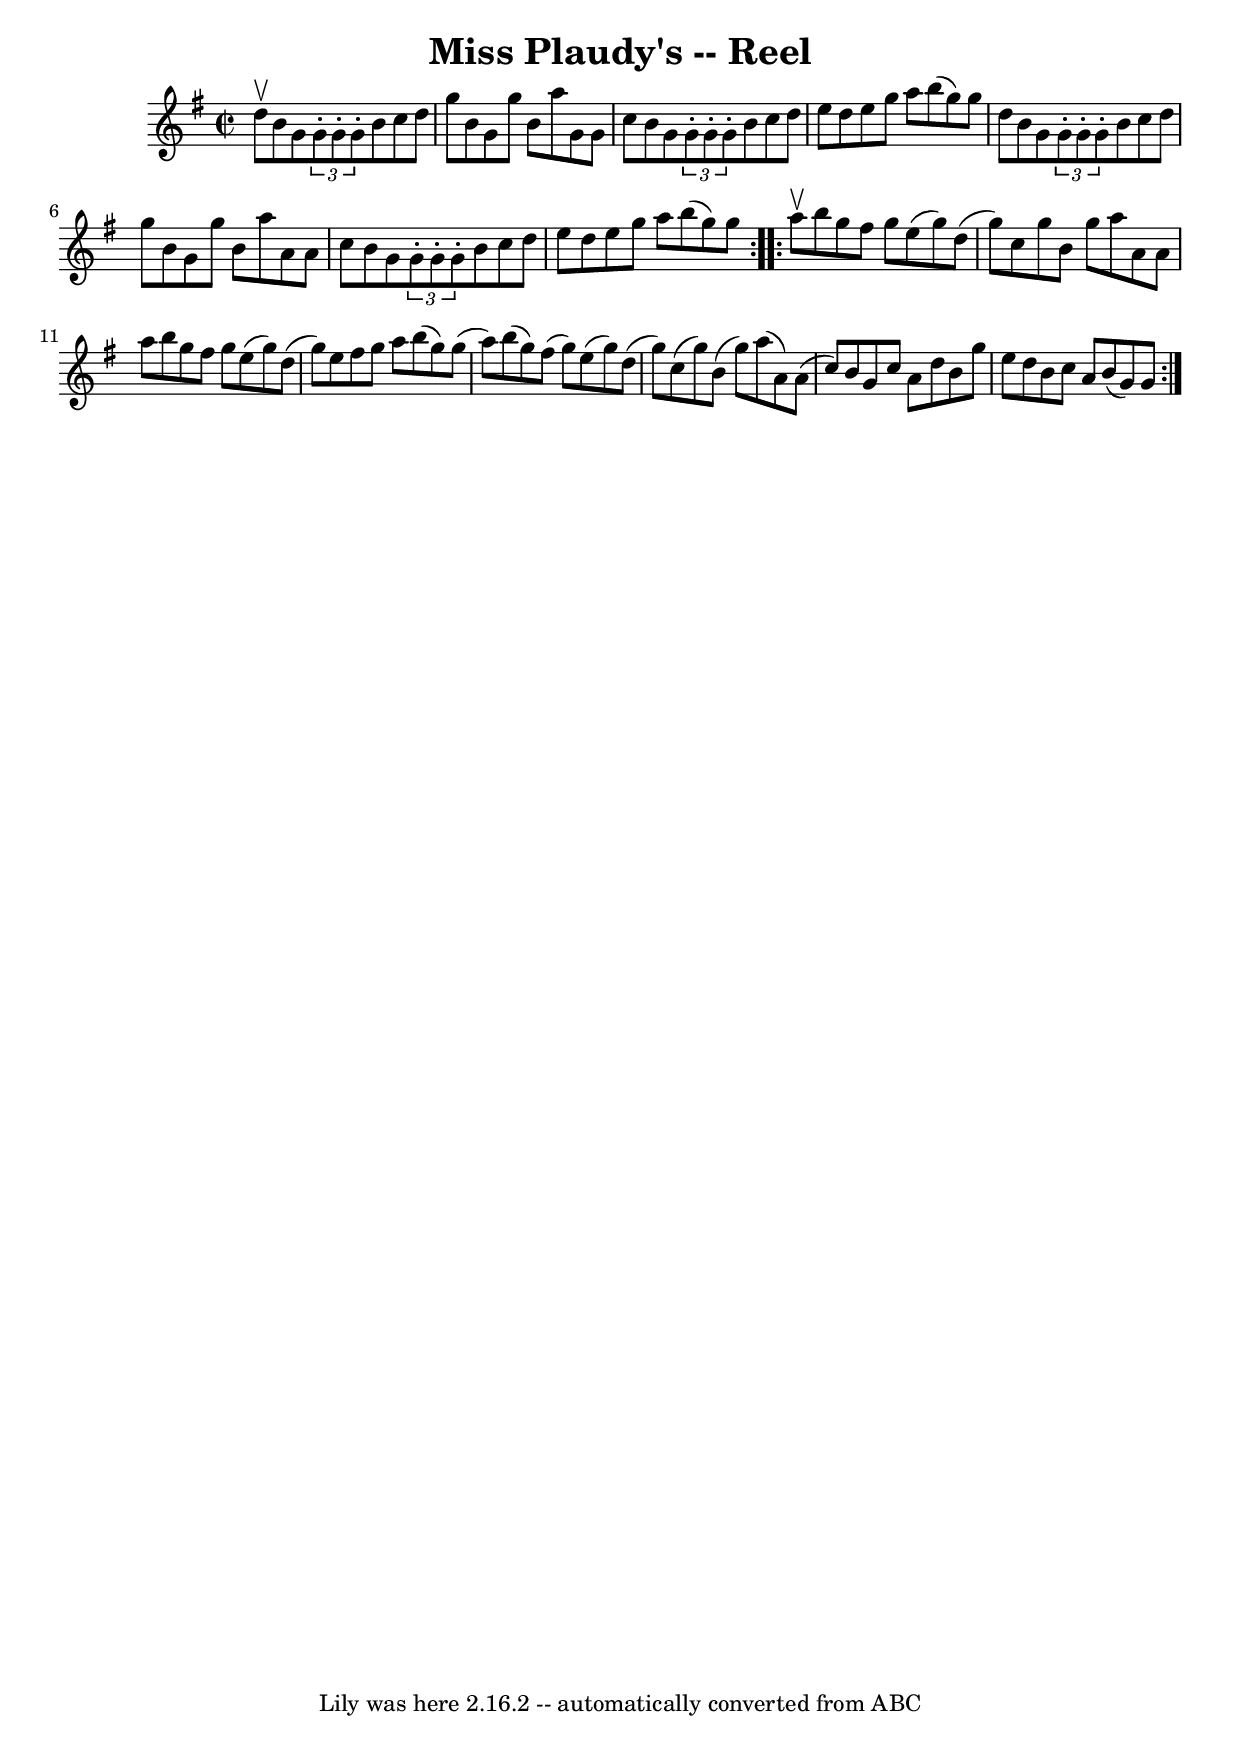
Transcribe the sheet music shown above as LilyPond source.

\version "2.7.40"
\include "Mammoth.ily"
\header {
	%% book = "Ryan's Mammoth Collection"
	crossRefNumber = "1"
	footnotes = "\\\\271"
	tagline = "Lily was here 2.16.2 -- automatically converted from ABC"
	title = "Miss Plaudy's -- Reel"
}
voicedefault =  {


\repeat volta 2 {
\override Staff.TimeSignature #'style = #'C
 \time 2/2 \key g \major d''8^\upbow |
 b'8 g'8  \times 2/3 {   
g'8 -. g'8 -. g'8 -. } b'8 c''8 d''8 g''8    |
 b'8    
g'8 g''8 b'8 a''8 g'8 g'8 c''8    |
 b'8 g'8  
\times 2/3 { g'8 -. g'8 -. g'8 -. } b'8 c''8 d''8 e''8    
|
 d''8 e''8 g''8 a''8 b''8 (g''8) g''8 d''8    
|
 b'8 g'8  \times 2/3 { g'8 -. g'8 -. g'8 -. } b'8    
c''8 d''8 g''8    |
 b'8 g'8 g''8 b'8 a''8 a'8    
a'8 c''8    |
 b'8 g'8  \times 2/3 { g'8 -. g'8 -. g'8 -. } 
 b'8 c''8 d''8 e''8    |
 d''8 e''8 g''8 a''8    
b''8 (g''8) g''8  }     \repeat volta 2 { a''8^\upbow |
     
b''8 g''8 fis''8 g''8 e''8 (g''8) d''8 (g''8)   
|
 c''8 g''8 b'8 g''8 a''8 a'8 a'8 a''8    
|
 b''8 g''8 fis''8 g''8 e''8 (g''8) d''8 (g''8  
-)   |
 e''8 fis''8 g''8 a''8 b''8 (g''8) g''8 (
a''8)   |
 b''8 (g''8) fis''8 (g''8) e''8 (g''8 
) d''8 (g''8)   |
 c''8 (g''8) b'8 (g''8)   
a''8 (a'8) a'8 (c''8)   |
 b'8 g'8 c''8 a'8    
d''8 b'8 g''8 e''8    |
 d''8 b'8 c''8 a'8 b'8 (
g'8) g'8  }   
}

\score{
    <<

	\context Staff="default"
	{
	    \voicedefault 
	}

    >>
	\layout {
	}
	\midi {}
}
